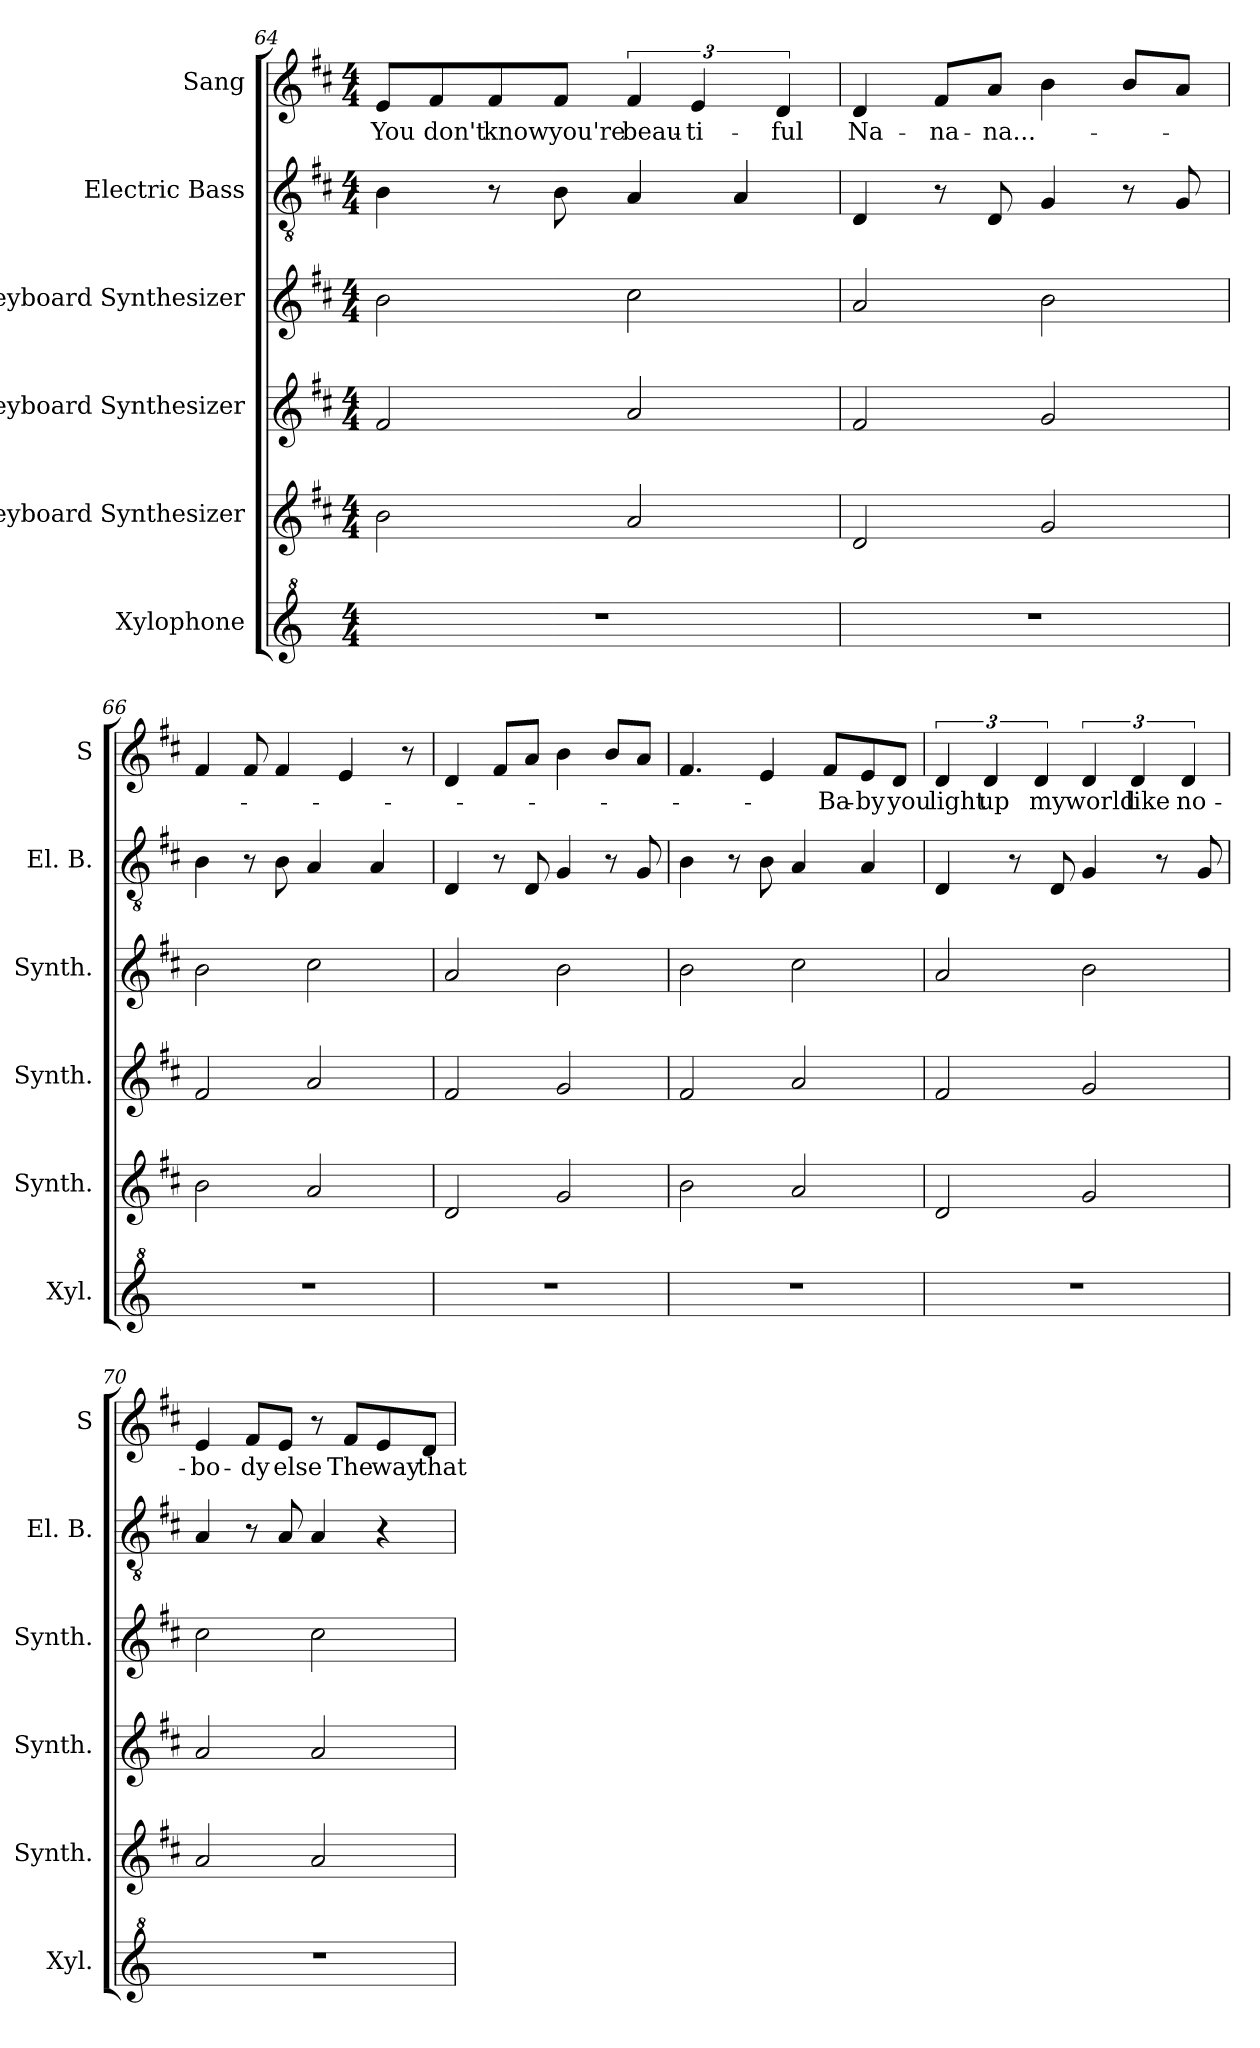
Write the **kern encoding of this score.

**kern	**kern	**kern	**kern	**kern	**kern	**text
*part6	*part5	*part4	*part3	*part2	*part1	*part1
*staff6	*staff5	*staff4	*staff3	*staff2	*staff1	*staff1
*I"Xylophone	*I"Keyboard Synthesizer	*I"Keyboard Synthesizer	*I"Keyboard Synthesizer	*I"Electric Bass	*I"Sang	*
*I'Xyl.	*I'Synth.	*I'Synth.	*I'Synth.	*I'El. B.	*I'S	*
!!LO:PB:g=z
*clefG^2	*clefG2	*clefG2	*clefG2	*clefGv2	*clefG2	*
*k[]	*k[f#c#]	*k[f#c#]	*k[f#c#]	*k[f#c#]	*k[f#c#]	*
*M4/4	*M4/4	*M4/4	*M4/4	*M4/4	*M4/4	*
=64	=64	=64	=64	=64	=64	=64
!	!	!	!	!	!	!LO:LY:b
1r	2b\	2f#/	2b\	4B\	8e/L	You
!	!	!	!	!	!	!LO:LY:b
.	.	.	.	.	8f#/	don't
!	!	!	!	!	!	!LO:LY:b
.	.	.	.	8r	8f#/	know
!	!	!	!	!	!	!LO:LY:b
.	.	.	.	8B\	8f#/J	you're
!	!	!	!	!	!	!LO:LY:b
.	2a/	2a/	2cc#\	4A/	6f#/	beau-
!	!	!	!	!	!	!LO:LY:b
.	.	.	.	.	6e/	-ti-
.	.	.	.	4A/	.	.
!	!	!	!	!	!	!LO:LY:b
.	.	.	.	.	6d/	-ful
=65	=65	=65	=65	=65	=65	=65
!	!	!	!	!	!	!LO:LY:b
1r	2d/	2f#/	2a/	4D/	4d/	Na-
!	!	!	!	!	!	!LO:LY:b
.	.	.	.	8r	8f#/L	-na-
!	!	!	!	!	!	!LO:LY:b
.	.	.	.	8D/	8a/J	-na...-
.	2g/	2g/	2b\	4G/	4b\	.
.	.	.	.	8r	8b/L	.
.	.	.	.	8G/	8a/J	.
=66	=66	=66	=66	=66	=66	=66
1r	2b\	2f#/	2b\	4B\	4f#/	.
.	.	.	.	8r	8f#/	.
.	.	.	.	8B\	4f#/	.
.	2a/	2a/	2cc#\	4A/	.	.
.	.	.	.	.	4e/	.
.	.	.	.	4A/	.	.
.	.	.	.	.	8r	.
!!LO:LB:g=z
=67	=67	=67	=67	=67	=67	=67
1r	2d/	2f#/	2a/	4D/	4d/	.
.	.	.	.	8r	8f#/L	.
.	.	.	.	8D/	8a/J	.
.	2g/	2g/	2b\	4G/	4b\	.
.	.	.	.	8r	8b/L	.
.	.	.	.	8G/	8a/J	.
=68	=68	=68	=68	=68	=68	=68
1r	2b\	2f#/	2b\	4B\	4.f#/	.
.	.	.	.	8r	.	.
.	.	.	.	8B\	4e/	.
.	2a/	2a/	2cc#\	4A/	.	.
!	!	!	!	!	!	!LO:LY:b
.	.	.	.	.	8f#/L	Ba-
!	!	!	!	!	!	!LO:LY:b
.	.	.	.	4A/	8e/	-by
!	!	!	!	!	!	!LO:LY:b
.	.	.	.	.	8d/J	you
=69	=69	=69	=69	=69	=69	=69
!	!	!	!	!	!	!LO:LY:b
1r	2d/	2f#/	2a/	4D/	6d/	light
!	!	!	!	!	!	!LO:LY:b
.	.	.	.	.	6d/	up
.	.	.	.	8r	.	.
!	!	!	!	!	!	!LO:LY:b
.	.	.	.	.	6d/	my
.	.	.	.	8D/	.	.
!	!	!	!	!	!	!LO:LY:b
.	2g/	2g/	2b\	4G/	6d/	world
!	!	!	!	!	!	!LO:LY:b
.	.	.	.	.	6d/	like
.	.	.	.	8r	.	.
!	!	!	!	!	!	!LO:LY:b
.	.	.	.	.	6d/	no-
.	.	.	.	8G/	.	.
!!LO:PB:g=z
=70	=70	=70	=70	=70	=70	=70
!	!	!	!	!	!	!LO:LY:b
1r	2a/	2a/	2cc#\	4A/	4e/	-bo-
!	!	!	!	!	!	!LO:LY:b
.	.	.	.	8r	8f#/L	-dy
!	!	!	!	!	!	!LO:LY:b
.	.	.	.	8A/	8e/J	else
.	2a/	2a/	2cc#\	4A/	8r	.
!	!	!	!	!	!	!LO:LY:b
.	.	.	.	.	8f#/L	The
!	!	!	!	!	!	!LO:LY:b
.	.	.	.	4r	8e/	way
!	!	!	!	!	!	!LO:LY:b
.	.	.	.	.	8d/J	that
=	=	=	=	=	=	=
*-	*-	*-	*-	*-	*-	*-
